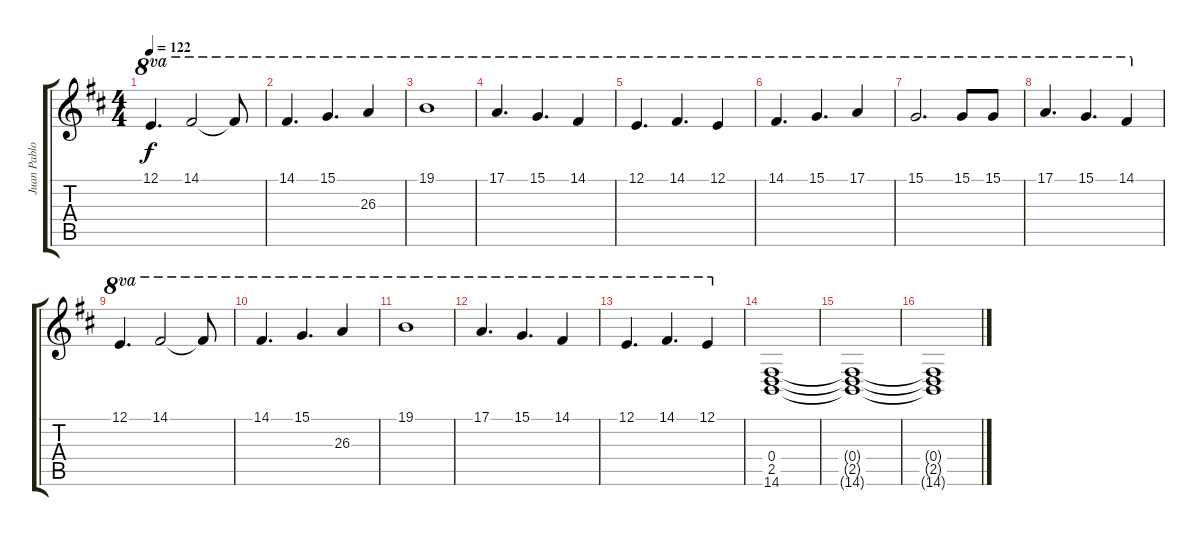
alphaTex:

\track ("Juan Pablo Giron" "Juan Pablo") {instrument stringensemble1}
\staff {score tabs}
\tuning (E4 B3 G3 D3 A2 E2) {hide}
\ts (4 4)
\tempo 122
\clef g2
\ks d
12.1.4{d ot 8va dy f} 14.1.2{ot 8va} 14.1{t}.8{ot 8va} |
14.1.4{d ot 8va} 15.1.4{d ot 8va} 26.3.4{ot 8va} |
19.1.1{ot 8va} |
17.1.4{d ot 8va} 15.1.4{d ot 8va} 14.1.4{ot 8va} |
12.1.4{d ot 8va} 14.1.4{d ot 8va} 12.1.4{ot 8va} |
14.1.4{d ot 8va} 15.1.4{d ot 8va} 17.1.4{ot 8va} |
15.1.2{d ot 8va} 15.1.8{ot 8va} 15.1.8{ot 8va} |
17.1.4{d ot 8va volume 10} 15.1.4{d ot 8va} 14.1.4{ot 8va} |
12.1.4{d ot 8va} 14.1.2{ot 8va} 14.1{t}.8{ot 8va} |
14.1.4{d ot 8va} 15.1.4{d ot 8va} 26.3.4{ot 8va} |
19.1.1{ot 8va} |
17.1.4{d ot 8va} 15.1.4{d ot 8va} 14.1.4{ot 8va} |
12.1.4{d ot 8va} 14.1.4{d ot 8va} 12.1.4{ot 8va} |
(0.4 2.5 14.6).1{volume 7} |
(0.4{t} 2.5{t} 14.6{t}).1 |
(0.4{t} 2.5{t} 14.6{t}).1
